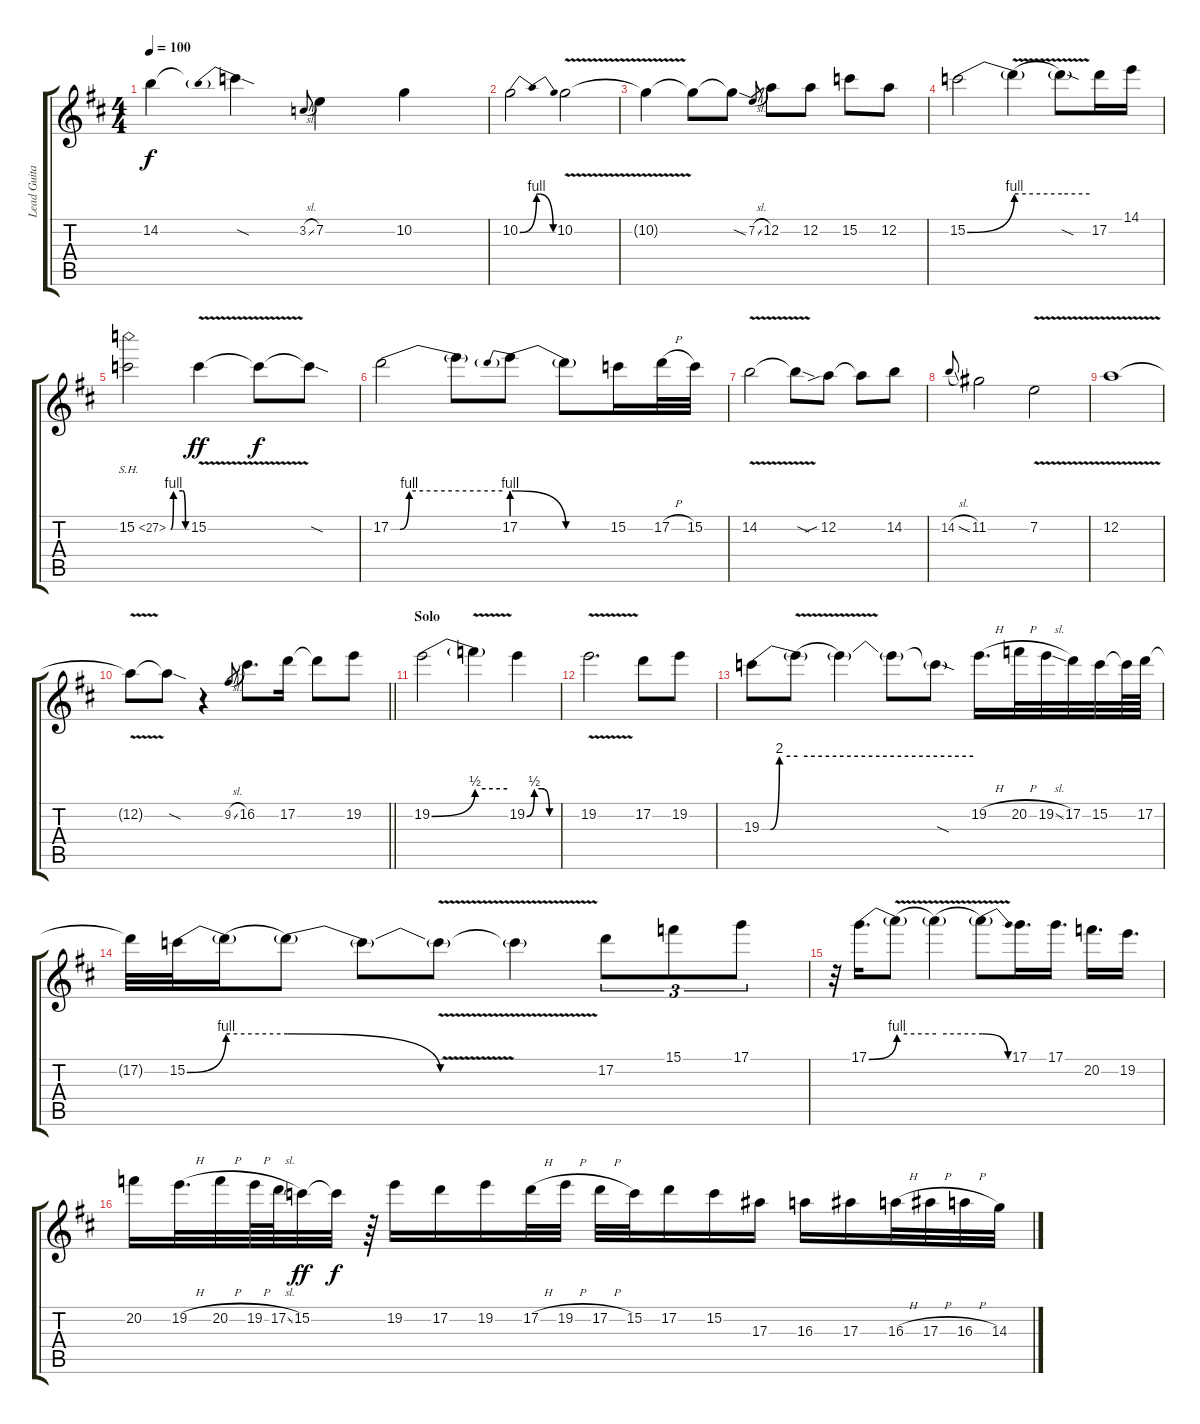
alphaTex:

\track ("Lead Guitar" "Lead Guita") {instrument distortionguitar}
\staff {score tabs}
\tuning (D4 A3 F3 C3 G2 D2) {hide}
\ts (4 4)
\tempo 100
\clef g2
\ks d
14.2{t}.4{dy f} 14.2{be (prebend 0 2 60 2) sod t}.4 3.2{sl}.8{gr onbeat} 7.2.4 10.2.4 |
10.2{be (bendrelease 0 0 15 4 45 4 60 0)}.2 10.2{v}.2 |
10.2{t}.4 10.2{t}.8 10.2{sod t}.8 7.2{sl}.8{gr} 12.2.8 12.2.8 15.2.8 12.2.8 |
15.2{be (bend 0 0 60 4)}.2 15.2{be (hold 0 4 60 4) v t}.4 15.2{be (hold 0 4 60 4) sod t}.8 17.2.16 14.1.16 |
15.2{be (custom 0 0 10 4 45 4 55 0 60 0) sh 12}.2 15.2{v}.4{dy ff} 15.2{t}.8{dy f} 15.2{sod t}.8 |
17.2{be (custom 0 0 5 0 10 4 60 4)}.2 17.2{t}.8 17.2{be (prebendrelease 0 4 60 0)}.8 17.2{be (hold 0 0 60 0) t}.8 15.2.16 17.2{h}.32 15.2.32 |
14.2{v}.2 14.2{sod t}.8 12.2{sib}.8 12.2{t}.8 14.2.8 |
14.2{sl}.8{gr onbeat} 11.2.2 7.2{v}.2 |
12.2{v}.1 |
\barLineRight lightlight
12.2{t}.8 12.2{sod t}.8 r.4 9.2{sl}.8{gr} 16.2.8{d} 17.2.16 17.2{t}.8 19.2.8 |
\section ("" "Solo")
19.2{be (bend 0 0 60 2)}.2 19.2{be (hold 0 2 60 2) v t}.4 19.2{be (custom 0 0 15 2 30 2 45 0 60 0)}.4 |
19.2{v}.2{d} 17.2.8 19.2.8 |
19.3{be (custom 0 0 15 0 30 8 60 8)}.8 19.3{be (hold 0 8 60 8) v t}.8 19.3{t}.4 19.3{t}.8 19.3{sod t}.8 19.2{h}.16{d} 20.2{h}.32 19.2{sl}.32 17.2.32 15.2.32 15.2{t}.64 17.2.64 |
17.2{t}.32 15.2{be (bend 0 0 60 4)}.32 15.2{be (hold 0 4 60 4) t}.16 15.2{be (release 0 4 60 0) t}.8 15.2{t}.8 15.2{v t}.8 15.2{v t}.4 17.2.8{tu (3 2)} 15.1.8{tu (3 2)} 17.1.8{tu (3 2)} |
r.32 17.1{be (bend 0 0 60 4)}.16{d} 17.1{be (hold 0 4 60 4) v t}.8 17.1{be (hold 0 4 60 4) v t}.4 17.1{be (release 0 4 60 0) t}.8 17.1.16{d} 17.1.16{d} 20.2.16{d} 19.2.16{d} |
20.2.16 19.2{h}.32{d} 20.2{h}.32 19.2{h}.64 17.2{sl}.64 15.2.32{dy ff} 15.2{t}.32{dy f} r.64 19.2.16 17.2.16 19.2.16 17.2{h}.32 19.2{h}.32 17.2{h}.32 15.2.32 17.2.16 15.2.16 17.3.16 16.3.16 17.3.16 16.3{h}.32 17.3{h}.32 16.3{h}.32 14.3{h}.32
